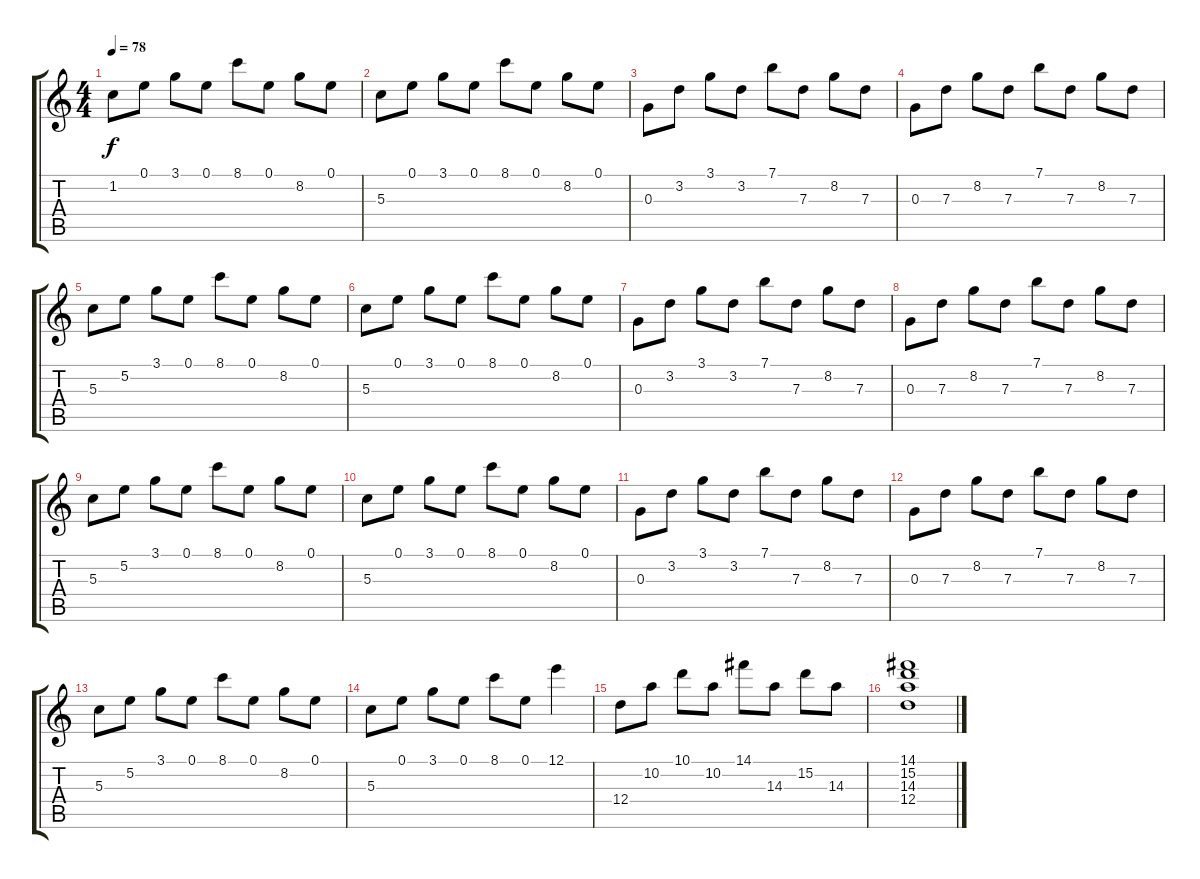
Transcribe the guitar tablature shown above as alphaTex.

\track "" {instrument electricguitarclean}
\staff {score tabs}
\tuning (E4 B3 G3 D3 A2 E2) {hide}
\ts (4 4)
\tempo 78
\clef g2
\ks c
1.2.8{dy f} 0.1.8 3.1.8 0.1.8 8.1.8 0.1.8 8.2.8 0.1.8 |
5.3.8 0.1.8 3.1.8 0.1.8 8.1.8 0.1.8 8.2.8 0.1.8 |
0.3.8 3.2.8 3.1.8 3.2.8 7.1.8 7.3.8 8.2.8 7.3.8 |
0.3.8 7.3.8 8.2.8 7.3.8 7.1.8 7.3.8 8.2.8 7.3.8 |
5.3.8 5.2.8 3.1.8 0.1.8 8.1.8 0.1.8 8.2.8 0.1.8 |
5.3.8 0.1.8 3.1.8 0.1.8 8.1.8 0.1.8 8.2.8 0.1.8 |
0.3.8 3.2.8 3.1.8 3.2.8 7.1.8 7.3.8 8.2.8 7.3.8 |
0.3.8 7.3.8 8.2.8 7.3.8 7.1.8 7.3.8 8.2.8 7.3.8 |
5.3.8 5.2.8 3.1.8 0.1.8 8.1.8 0.1.8 8.2.8 0.1.8 |
5.3.8 0.1.8 3.1.8 0.1.8 8.1.8 0.1.8 8.2.8 0.1.8 |
0.3.8 3.2.8 3.1.8 3.2.8 7.1.8 7.3.8 8.2.8 7.3.8 |
0.3.8 7.3.8 8.2.8 7.3.8 7.1.8 7.3.8 8.2.8 7.3.8 |
5.3.8 5.2.8 3.1.8 0.1.8 8.1.8 0.1.8 8.2.8 0.1.8 |
5.3.8 0.1.8 3.1.8 0.1.8 8.1.8 0.1.8 12.1.4 |
12.4.8 10.2.8 10.1.8 10.2.8 14.1.8 14.3.8 15.2.8 14.3.8 |
(14.1 15.2 14.3 12.4).1
